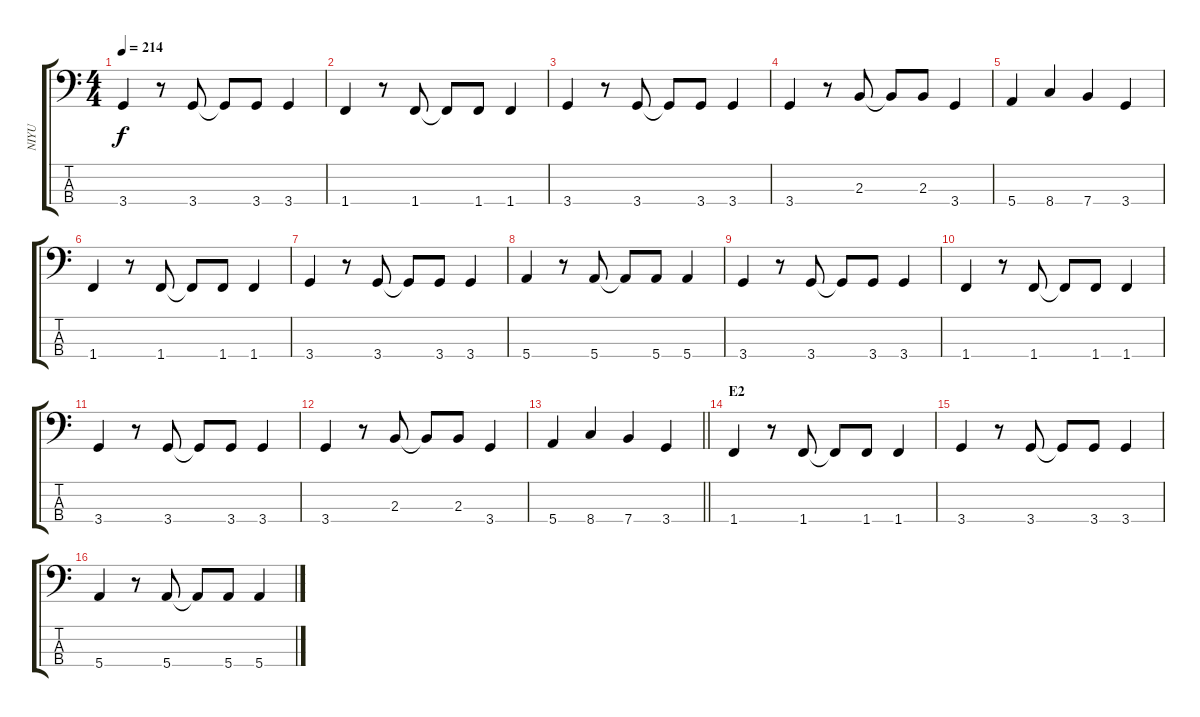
\track ("NIYU" "NIYU") {instrument electricbasspick}
\staff {score tabs}
\tuning (G2 D2 A1 E1) {hide}
\ts (4 4)
\tempo 214
\clef f4
\ks c
3.4.4{dy f} r.8 3.4.8 3.4{t}.8 3.4.8 3.4.4 |
1.4.4 r.8 1.4.8 1.4{t}.8 1.4.8 1.4.4 |
3.4.4 r.8 3.4.8 3.4{t}.8 3.4.8 3.4.4 |
3.4.4 r.8 2.3.8 2.3{t}.8 2.3.8 3.4.4 |
5.4.4 8.4.4 7.4.4 3.4.4 |
1.4.4 r.8 1.4.8 1.4{t}.8 1.4.8 1.4.4 |
3.4.4 r.8 3.4.8 3.4{t}.8 3.4.8 3.4.4 |
5.4.4 r.8 5.4.8 5.4{t}.8 5.4.8 5.4.4 |
3.4.4 r.8 3.4.8 3.4{t}.8 3.4.8 3.4.4 |
1.4.4 r.8 1.4.8 1.4{t}.8 1.4.8 1.4.4 |
3.4.4 r.8 3.4.8 3.4{t}.8 3.4.8 3.4.4 |
3.4.4 r.8 2.3.8 2.3{t}.8 2.3.8 3.4.4 |
\barLineRight lightlight
5.4.4 8.4.4 7.4.4 3.4.4 |
\section ("" "E2")
1.4.4 r.8 1.4.8 1.4{t}.8 1.4.8 1.4.4 |
3.4.4 r.8 3.4.8 3.4{t}.8 3.4.8 3.4.4 |
5.4.4 r.8 5.4.8 5.4{t}.8 5.4.8 5.4.4
